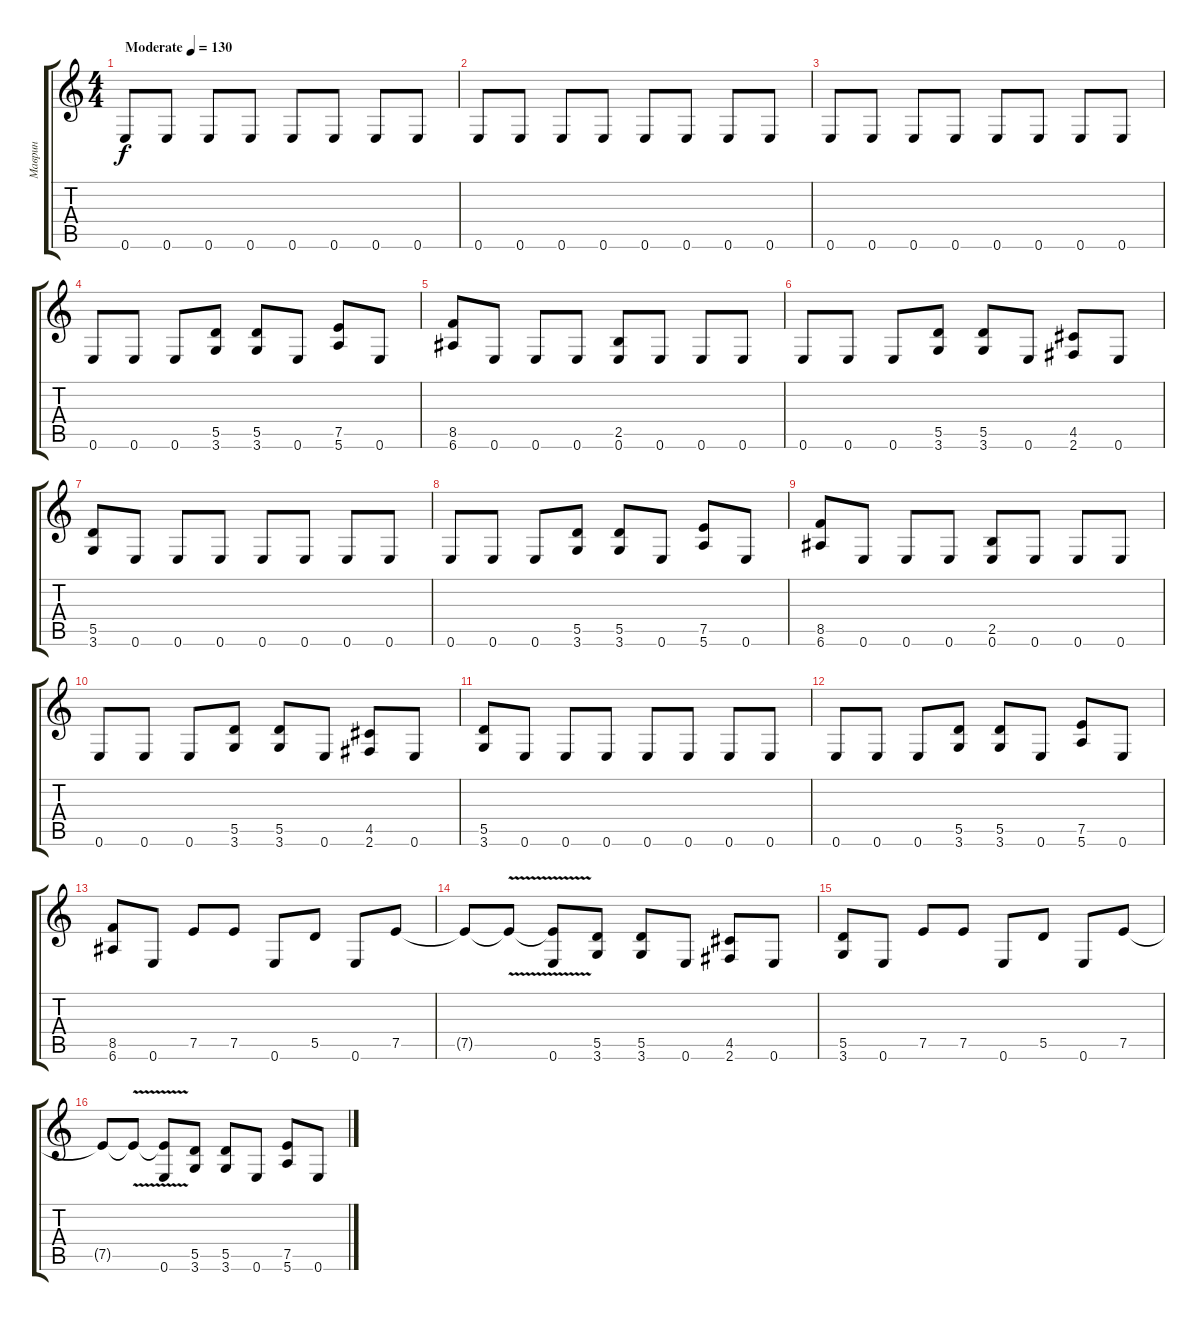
\track ("Маврин" "Маврин") {instrument distortionguitar}
\staff {score tabs}
\tuning (E4 B3 G3 D3 A2 E2) {hide}
\ts (4 4)
\tempo (130 "Moderate")
\clef g2
\ks c
0.6.8{dy f instrument distortionguitar} 0.6.8 0.6.8 0.6.8 0.6.8 0.6.8 0.6.8 0.6.8 |
0.6.8 0.6.8 0.6.8{txt ""} 0.6.8 0.6.8 0.6.8 0.6.8 0.6.8 |
0.6.8 0.6.8 0.6.8 0.6.8 0.6.8 0.6.8 0.6.8 0.6.8 |
0.6.8 0.6.8 0.6.8 (5.5 3.6).8 (5.5 3.6).8 0.6.8 (7.5 5.6).8 0.6.8 |
(8.5 6.6).8 0.6.8 0.6.8 0.6.8 (2.5 0.6).8 0.6.8 0.6.8 0.6.8 |
0.6.8 0.6.8 0.6.8 (5.5 3.6).8 (5.5 3.6).8 0.6.8 (4.5 2.6).8 0.6.8 |
(5.5 3.6).8 0.6.8 0.6.8 0.6.8 0.6.8 0.6.8 0.6.8 0.6.8 |
0.6.8 0.6.8 0.6.8 (5.5 3.6).8 (5.5 3.6).8 0.6.8 (7.5 5.6).8 0.6.8 |
(8.5 6.6).8 0.6.8 0.6.8 0.6.8 (2.5 0.6).8 0.6.8 0.6.8 0.6.8 |
0.6.8 0.6.8 0.6.8 (5.5 3.6).8 (5.5 3.6).8 0.6.8 (4.5 2.6).8 0.6.8 |
(5.5 3.6).8 0.6.8 0.6.8 0.6.8 0.6.8 0.6.8 0.6.8 0.6.8 |
0.6.8 0.6.8 0.6.8 (5.5 3.6).8 (5.5 3.6).8 0.6.8 (7.5 5.6).8 0.6.8 |
(8.5 6.6).8 0.6.8 7.5.8 7.5.8 0.6.8 5.5.8 0.6.8 7.5.8 |
7.5{t}.8 7.5{v t}.8 (7.5{t} 0.6).8 (5.5 3.6).8 (5.5 3.6).8 0.6.8 (4.5 2.6).8 0.6.8 |
(5.5 3.6).8 0.6.8 7.5.8 7.5.8 0.6.8 5.5.8 0.6.8 7.5.8 |
7.5{t}.8 7.5{v t}.8 (7.5{t} 0.6).8 (5.5 3.6).8 (5.5 3.6).8 0.6.8 (7.5 5.6).8 0.6.8
